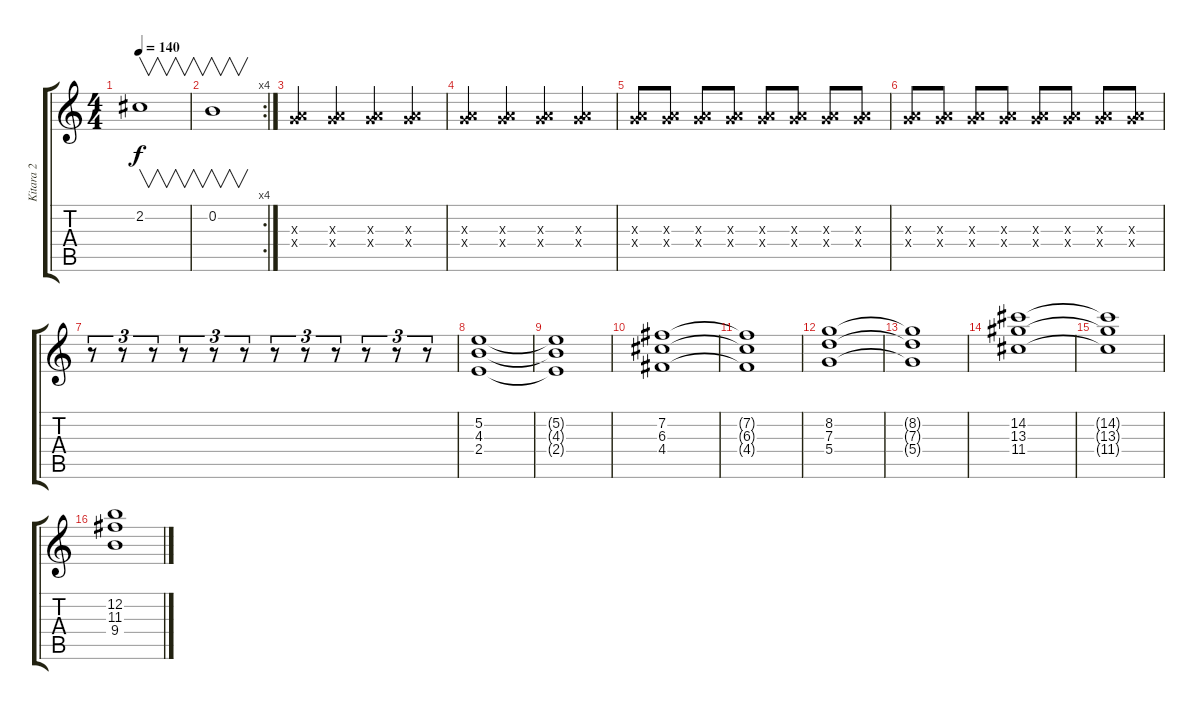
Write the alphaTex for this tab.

\track ("Kitara 2" "Kitara 2") {instrument electricguitarjazz}
\staff {score tabs}
\tuning (E4 B3 G3 D3 A2 E2) {hide}
\ts (4 4)
\tempo 140
\clef g2
\ks c
2.2.1{v dy f} |
\rc 4
0.2.1{v} |
(0.3{x} 7.4{x}).4 (0.3{x} 7.4{x}).4 (0.3{x} 7.4{x}).4 (0.3{x} 7.4{x}).4 |
(0.3{x} 7.4{x}).4 (0.3{x} 7.4{x}).4 (0.3{x} 7.4{x}).4 (0.3{x} 7.4{x}).4 |
(0.3{x} 7.4{x}).8 (0.3{x} 7.4{x}).8 (0.3{x} 7.4{x}).8 (0.3{x} 7.4{x}).8 (0.3{x} 7.4{x}).8 (0.3{x} 7.4{x}).8 (0.3{x} 7.4{x}).8 (0.3{x} 7.4{x}).8 |
(0.3{x} 7.4{x}).8 (0.3{x} 7.4{x}).8 (0.3{x} 7.4{x}).8 (0.3{x} 7.4{x}).8 (0.3{x} 7.4{x}).8 (0.3{x} 7.4{x}).8 (0.3{x} 7.4{x}).8 (0.3{x} 7.4{x}).8 |
r.8{tu (3 2)} r.8{tu (3 2)} r.8{tu (3 2)} r.8{tu (3 2)} r.8{tu (3 2)} r.8{tu (3 2)} r.8{tu (3 2)} r.8{tu (3 2)} r.8{tu (3 2)} r.8{tu (3 2)} r.8{tu (3 2)} r.8{tu (3 2)} |
(5.2 4.3 2.4).1 |
(5.2{t} 4.3{t} 2.4{t}).1 |
(7.2 6.3 4.4).1 |
(7.2{t} 6.3{t} 4.4{t}).1 |
(8.2 7.3 5.4).1 |
(8.2{t} 7.3{t} 5.4{t}).1 |
(14.2 13.3 11.4).1 |
(14.2{t} 13.3{t} 11.4{t}).1 |
(12.2 11.3 9.4).1
